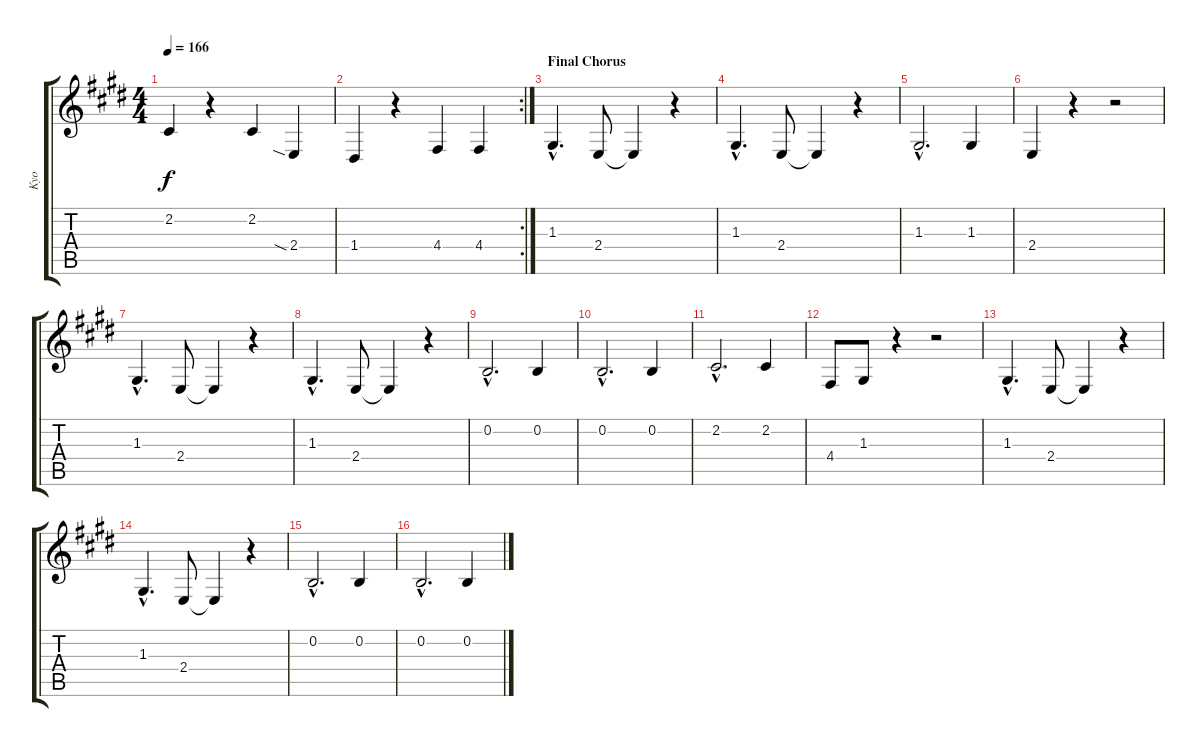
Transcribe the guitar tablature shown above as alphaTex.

\track ("Kyo" "Kyo") {instrument stringensemble1}
\staff {score tabs}
\tuning (E4 B3 G3 D3 A2 E2) {hide}
\ts (4 4)
\tempo 166
\clef g2
\ks e
2.2.4{dy f} r.4 2.2.4 2.4{sia}.4 |
\rc 2
1.4.4 r.4 4.4.4 4.4.4 |
\section ("" "Final Chorus")
1.3{hac}.4{d} 2.4.8 2.4{t}.4 r.4 |
1.3{hac}.4{d} 2.4.8 2.4{t}.4 r.4 |
1.3{hac}.2{d} 1.3.4 |
2.4.4 r.4 r.2 |
1.3{hac}.4{d} 2.4.8 2.4{t}.4 r.4 |
1.3{hac}.4{d} 2.4.8 2.4{t}.4 r.4 |
0.2{hac}.2{d} 0.2.4 |
0.2{hac}.2{d} 0.2.4 |
2.2{hac}.2{d} 2.2.4 |
4.4.8 1.3.8 r.4 r.2 |
1.3{hac}.4{d} 2.4.8 2.4{t}.4 r.4 |
1.3{hac}.4{d} 2.4.8 2.4{t}.4 r.4 |
0.2{hac}.2{d} 0.2.4 |
0.2{hac}.2{d} 0.2.4
